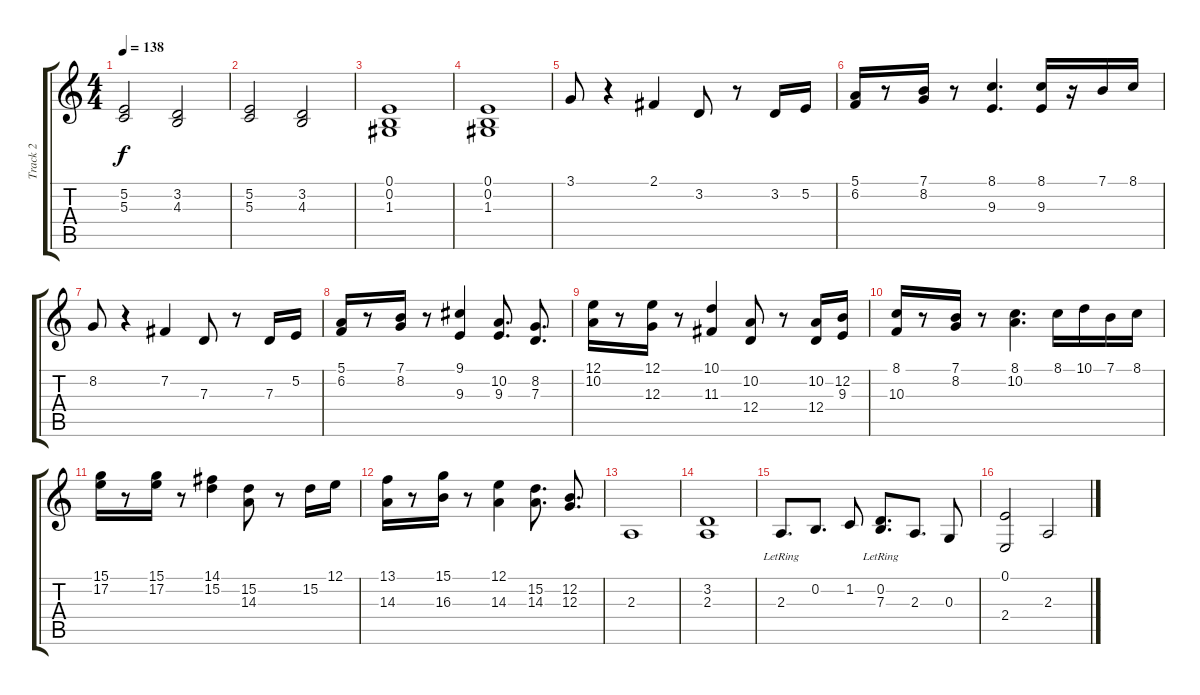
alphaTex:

\track ("Track 2" "Track 2") {instrument stringensemble1}
\staff {score tabs}
\tuning (E4 B3 G3 D3 A2 E2) {hide}
\ts (4 4)
\tempo 138
\clef g2
\ks c
(5.2 5.3).2{dy f} (3.2 4.3).2 |
(5.2 5.3).2 (3.2 4.3).2 |
(0.1 0.2 1.3).1 |
(0.1 0.2 1.3).1 |
3.1.8 r.4 2.1.4 3.2.8 r.8 3.2.16 5.2.16 |
(5.1 6.2).16 r.8 (7.1 8.2).16 r.8 (8.1 9.3).4{d} (8.1 9.3).16 r.16 7.1.16 8.1.16 |
8.2.8 r.4 7.2.4 7.3.8 r.8 7.3.16 5.2.16 |
(5.1 6.2).16 r.8 (7.1 8.2).16 r.8 (9.1 9.3).4 (10.2 9.3).8{d} (8.2 7.3).8{d} |
(12.1 10.2).16 r.8 (12.1 12.3).16 r.8 (10.1 11.3).4 (10.2 12.4).8 r.8 (10.2 12.4).16 (12.2 9.3).16 |
(8.1 10.3).16 r.8 (7.1 8.2).16 r.8 (8.1 10.2).4{d} 8.1.16 10.1.16 7.1.16 8.1.16 |
(15.1 17.2).16 r.8 (15.1 17.2).16 r.8 (14.1 15.2).4 (15.2 14.3).8 r.8 15.2.16 12.1.16 |
(13.1 14.3).16 r.8 (15.1 16.3).16 r.8 (12.1 14.3).4 (15.2 14.3).8{d} (12.2 12.3).8{d} |
2.3.1{instrument stringensemble1} |
(3.2 2.3).1 |
2.3{lr}.8{d} 0.2.8{d} 1.2.8 (0.2 7.3{lr}).8{d} 2.3.8{d} 0.3.8 |
(0.1 2.4).2 2.3.2
